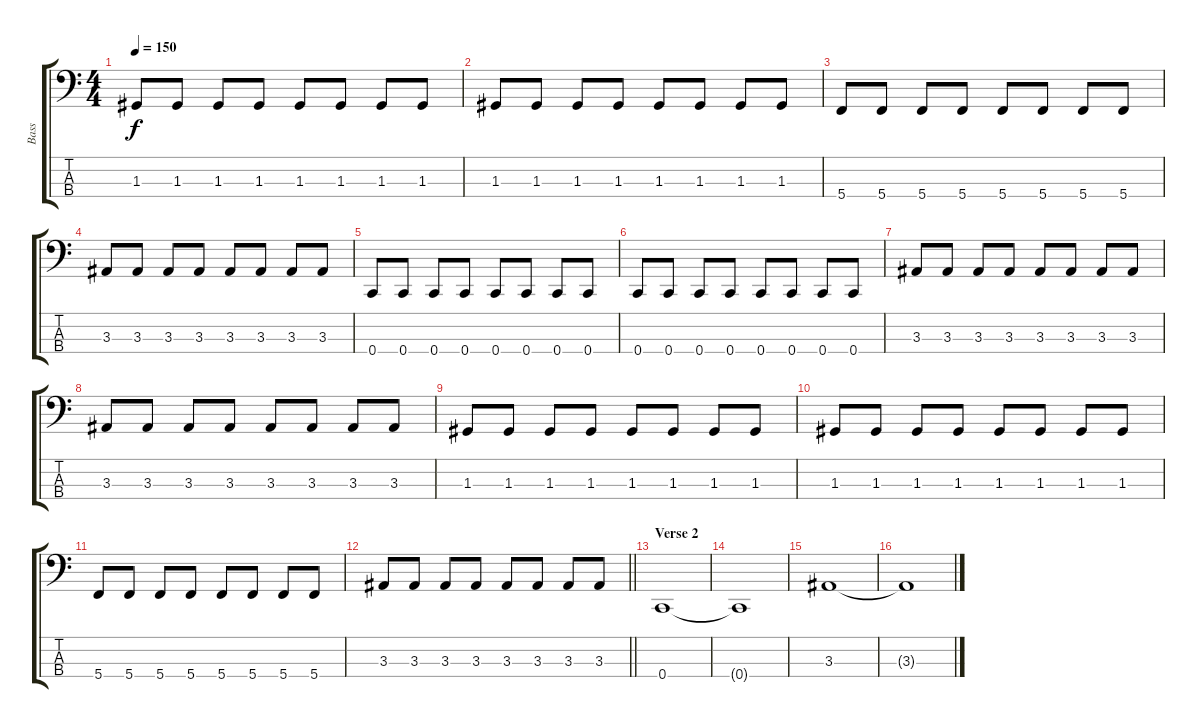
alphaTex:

\track ("Bass" "Bass") {instrument electricbasspick}
\staff {score tabs}
\tuning (F2 C2 G1 C1) {hide}
\ts (4 4)
\tempo 150
\clef f4
\ks c
1.3.8{dy f} 1.3.8 1.3.8 1.3.8 1.3.8 1.3.8 1.3.8 1.3.8 |
1.3.8 1.3.8 1.3.8 1.3.8 1.3.8 1.3.8 1.3.8 1.3.8 |
5.4.8 5.4.8 5.4.8 5.4.8 5.4.8 5.4.8 5.4.8 5.4.8 |
3.3.8 3.3.8 3.3.8 3.3.8 3.3.8 3.3.8 3.3.8 3.3.8 |
0.4.8 0.4.8 0.4.8 0.4.8 0.4.8 0.4.8 0.4.8 0.4.8 |
0.4.8 0.4.8 0.4.8 0.4.8 0.4.8 0.4.8 0.4.8 0.4.8 |
3.3.8 3.3.8 3.3.8 3.3.8 3.3.8 3.3.8 3.3.8 3.3.8 |
3.3.8 3.3.8 3.3.8 3.3.8 3.3.8 3.3.8 3.3.8 3.3.8 |
1.3.8 1.3.8 1.3.8 1.3.8 1.3.8 1.3.8 1.3.8 1.3.8 |
1.3.8 1.3.8 1.3.8 1.3.8 1.3.8 1.3.8 1.3.8 1.3.8 |
5.4.8 5.4.8 5.4.8 5.4.8 5.4.8 5.4.8 5.4.8 5.4.8 |
\barLineRight lightlight
3.3.8 3.3.8 3.3.8 3.3.8 3.3.8 3.3.8 3.3.8 3.3.8 |
\section ("" "Verse 2")
0.4.1 |
0.4{t}.1 |
3.3.1 |
3.3{t}.1
